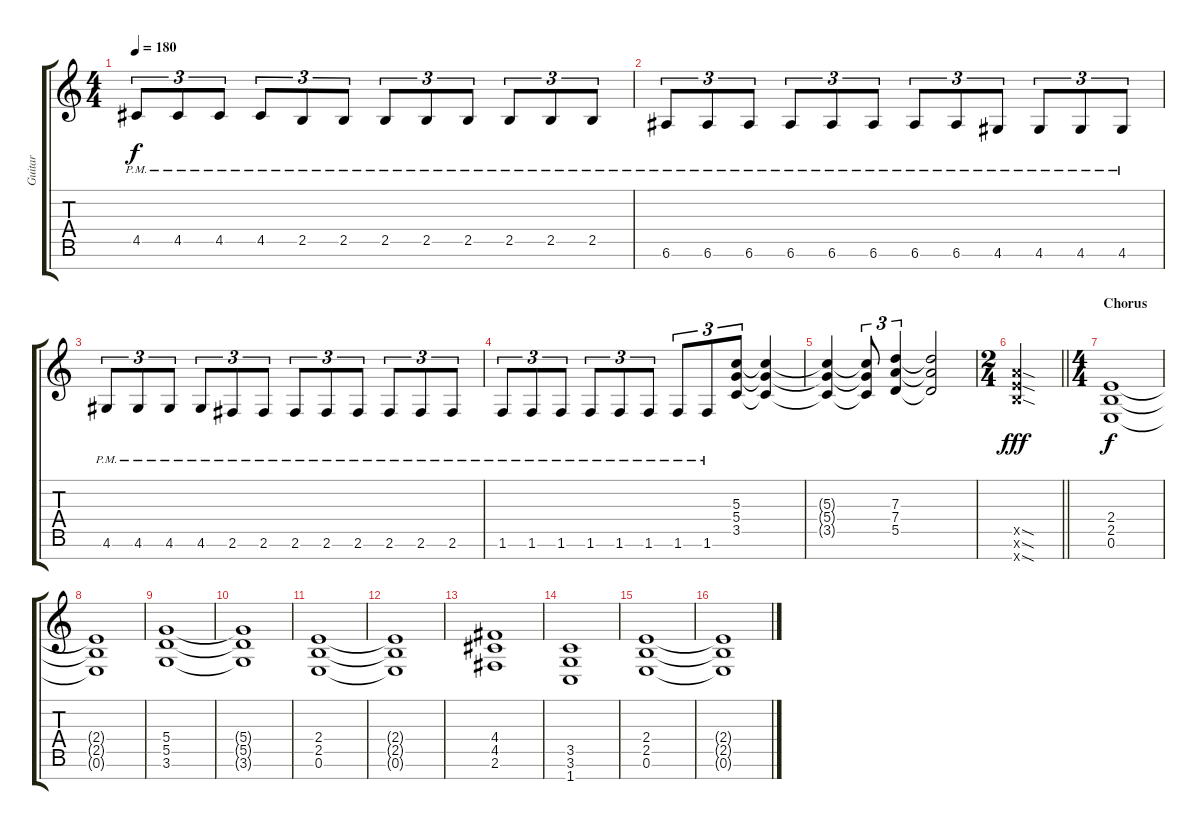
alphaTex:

\track ("Guitar" "Guitar") {instrument distortionguitar}
\staff {score tabs}
\tuning (E4 B3 G3 D3 A2 E2 B1) {hide}
\ts (4 4)
\tempo 180
\clef g2
\ks c
4.5{pm}.8{tu (3 2) dy f} 4.5{pm}.8{tu (3 2)} 4.5{pm}.8{tu (3 2)} 4.5{pm}.8{tu (3 2)} 2.5{pm}.8{tu (3 2)} 2.5{pm}.8{tu (3 2)} 2.5{pm}.8{tu (3 2)} 2.5{pm}.8{tu (3 2)} 2.5{pm}.8{tu (3 2)} 2.5{pm}.8{tu (3 2)} 2.5{pm}.8{tu (3 2)} 2.5{pm}.8{tu (3 2)} |
6.6{pm}.8{tu (3 2)} 6.6{pm}.8{tu (3 2)} 6.6{pm}.8{tu (3 2)} 6.6{pm}.8{tu (3 2)} 6.6{pm}.8{tu (3 2)} 6.6{pm}.8{tu (3 2)} 6.6{pm}.8{tu (3 2)} 6.6{pm}.8{tu (3 2)} 4.6{pm}.8{tu (3 2)} 4.6{pm}.8{tu (3 2)} 4.6{pm}.8{tu (3 2)} 4.6{pm}.8{tu (3 2)} |
4.6{pm}.8{tu (3 2)} 4.6{pm}.8{tu (3 2)} 4.6{pm}.8{tu (3 2)} 4.6{pm}.8{tu (3 2)} 2.6{pm}.8{tu (3 2)} 2.6{pm}.8{tu (3 2)} 2.6{pm}.8{tu (3 2)} 2.6{pm}.8{tu (3 2)} 2.6{pm}.8{tu (3 2)} 2.6{pm}.8{tu (3 2)} 2.6{pm}.8{tu (3 2)} 2.6{pm}.8{tu (3 2)} |
1.6{pm}.8{tu (3 2)} 1.6{pm}.8{tu (3 2)} 1.6{pm}.8{tu (3 2)} 1.6{pm}.8{tu (3 2)} 1.6{pm}.8{tu (3 2)} 1.6{pm}.8{tu (3 2)} 1.6{pm}.8{tu (3 2)} 1.6{pm}.8{tu (3 2)} (5.3 5.4 3.5).8{tu (3 2)} (5.3{t} 5.4{t} 3.5{t}).4 |
(5.3{t} 5.4{t} 3.5{t}).4 (5.3{t} 5.4{t} 3.5{t}).8{tu (3 2)} (7.3 7.4 5.5).4{tu (3 2)} (7.3{t} 7.4{t} 5.5{t}).2 |
\ts (2 4)
\barLineRight lightlight
(12.5{sod x} 12.6{sod x} 12.7{sod x}).2{dy fff} |
\ts (4 4)
\section ("" "Chorus")
(2.4 2.5 0.6).1{dy f} |
(2.4{t} 2.5{t} 0.6{t}).1 |
(5.4 5.5 3.6).1 |
(5.4{t} 5.5{t} 3.6{t}).1 |
(2.4 2.5 0.6).1 |
(2.4{t} 2.5{t} 0.6{t}).1 |
(4.4 4.5 2.6).1 |
(3.5 3.6 1.7).1 |
(2.4 2.5 0.6).1 |
(2.4{t} 2.5{t} 0.6{t}).1
